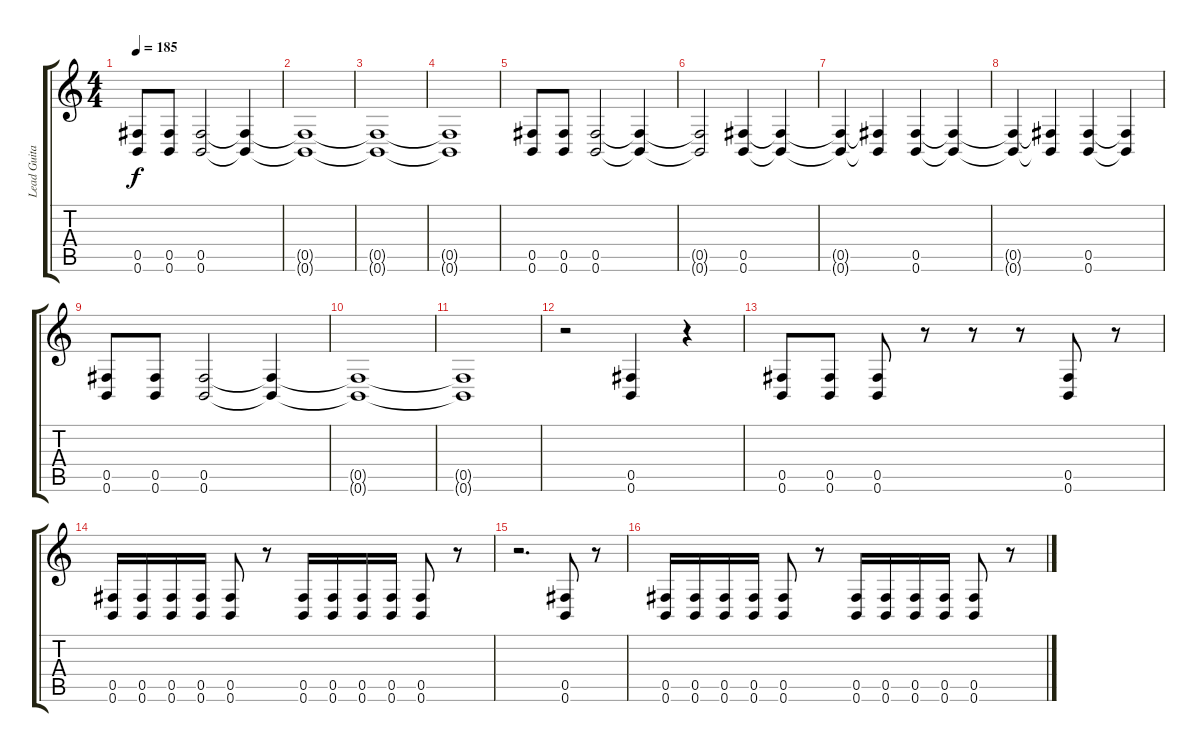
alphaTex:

\track ("Lead Guitar - Kevin" "Lead Guita") {instrument distortionguitar}
\staff {score tabs}
\tuning (Db4 Ab3 E3 B2 Gb2 B1) {hide}
\ts (4 4)
\tempo 185
\clef g2
\ks c
(0.5 0.6).8{dy f} (0.5 0.6).8 (0.5 0.6).2 (0.5{t} 0.6{t}).4 |
(0.5{t} 0.6{t}).1 |
(0.5{t} 0.6{t}).1 |
(0.5{t} 0.6{t}).1 |
(0.5 0.6).8 (0.5 0.6).8 (0.5 0.6).2 (0.5{t} 0.6{t}).4 |
(0.5{t} 0.6{t}).2 (0.5 0.6).4 (0.5{t} 0.6{t}).4 |
(0.5{t} 0.6{t}).4 (0.5{t} 0.6{t}).4 (0.5 0.6).4 (0.5{t} 0.6{t}).4 |
(0.5{t} 0.6{t}).4 (0.5{t} 0.6{t}).4 (0.5 0.6).4 (0.5{t} 0.6{t}).4 |
(0.5 0.6).8 (0.5 0.6).8 (0.5 0.6).2 (0.5{t} 0.6{t}).4 |
(0.5{t} 0.6{t}).1 |
(0.5{t} 0.6{t}).1 |
r.2 (0.5 0.6).4 r.4 |
(0.5 0.6).8 (0.5 0.6).8 (0.5 0.6).8 r.8 r.8 r.8 (0.5 0.6).8 r.8 |
(0.5 0.6).16 (0.5 0.6).16 (0.5 0.6).16 (0.5 0.6).16 (0.5 0.6).8 r.8 (0.5 0.6).16 (0.5 0.6).16 (0.5 0.6).16 (0.5 0.6).16 (0.5 0.6).8 r.8 |
r.2{d} (0.5 0.6).8 r.8 |
(0.5 0.6).16 (0.5 0.6).16 (0.5 0.6).16 (0.5 0.6).16 (0.5 0.6).8 r.8 (0.5 0.6).16 (0.5 0.6).16 (0.5 0.6).16 (0.5 0.6).16 (0.5 0.6).8 r.8
